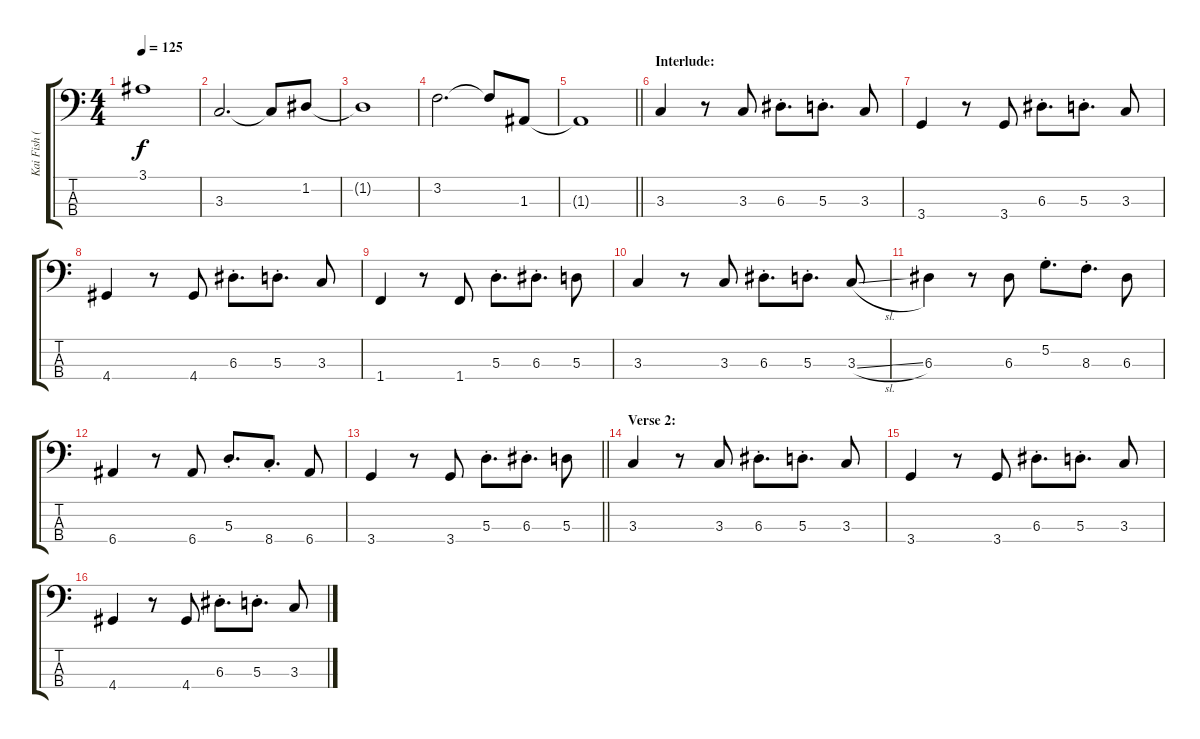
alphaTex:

\track ("Kai Fish (Bass)" "Kai Fish (") {instrument electricbasspick}
\staff {score tabs}
\tuning (G2 D2 A1 E1) {hide}
\ts (4 4)
\tempo 125
\clef f4
\ks c
3.1{t}.1{dy f} |
3.3.2{d} 3.3{t}.8 1.2.8 |
1.2{t}.1 |
3.2.2{d} 3.2{t}.8 1.3.8 |
\barLineRight lightlight
1.3{t}.1 |
\section ("" "Interlude:")
3.3.4 r.8 3.3.8 6.3{st}.8{d} 5.3{st}.8{d} 3.3.8 |
3.4.4 r.8 3.4.8 6.3{st}.8{d} 5.3{st}.8{d} 3.3.8 |
4.4.4 r.8 4.4.8 6.3{st}.8{d} 5.3{st}.8{d} 3.3.8 |
1.4.4 r.8 1.4.8 5.3{st}.8{d} 6.3{st}.8{d} 5.3.8 |
3.3.4 r.8 3.3.8 6.3{st}.8{d} 5.3{st}.8{d} 3.3{sl}.8 |
6.3.4 r.8 6.3.8 5.2{st}.8{d} 8.3{st}.8{d} 6.3.8 |
6.4.4 r.8 6.4.8 5.3{st}.8{d} 8.4{st}.8{d} 6.4.8 |
\barLineRight lightlight
3.4.4 r.8 3.4.8 5.3{st}.8{d} 6.3{st}.8{d} 5.3.8 |
\section ("" "Verse 2:")
3.3.4 r.8 3.3.8 6.3{st}.8{d} 5.3{st}.8{d} 3.3.8 |
3.4.4 r.8 3.4.8 6.3{st}.8{d} 5.3{st}.8{d} 3.3.8 |
4.4.4 r.8 4.4.8 6.3{st}.8{d} 5.3{st}.8{d} 3.3.8
